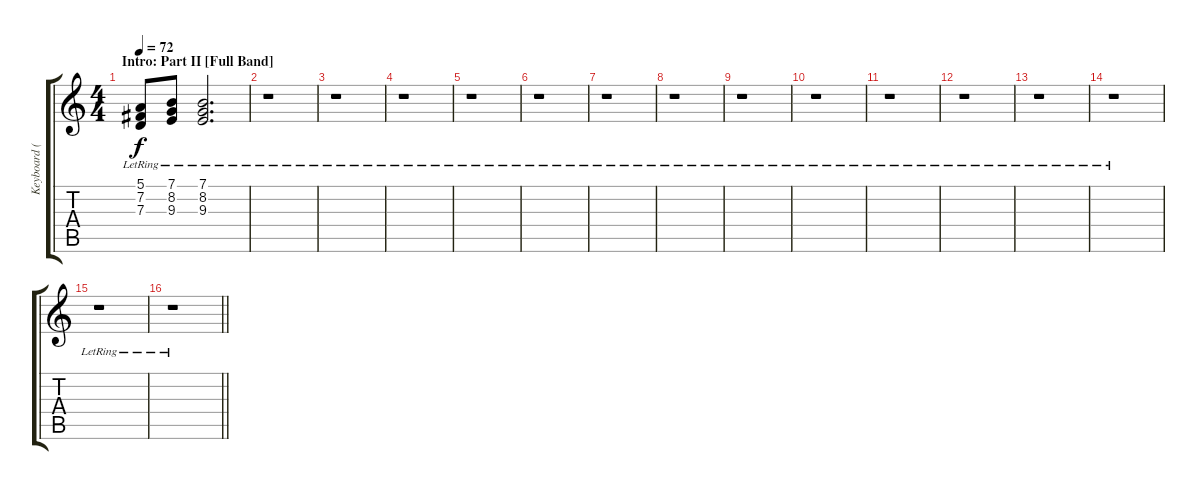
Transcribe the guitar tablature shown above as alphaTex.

\track ("Keyboard (Piano: Right Hand)" "Keyboard (") {instrument electricgrandpiano}
\staff {score tabs}
\tuning (E4 B3 G3 D3 A2 E2) {hide}
\ts (4 4)
\section ("" "Intro: Part II [Full Band]")
\tempo 72
\clef g2
\ks c
(5.1{lr} 7.2{lr} 7.3{lr}).8{dy f} (7.1{lr} 8.2{lr} 9.3{lr}).8 (7.1{lr} 8.2{lr} 9.3{lr}).2{d} |
r.1 |
r.1 |
r.1 |
r.1 |
r.1 |
r.1 |
r.1 |
r.1 |
r.1 |
r.1 |
r.1 |
r.1 |
r.1 |
r.1 |
\barLineRight lightlight
r.1
